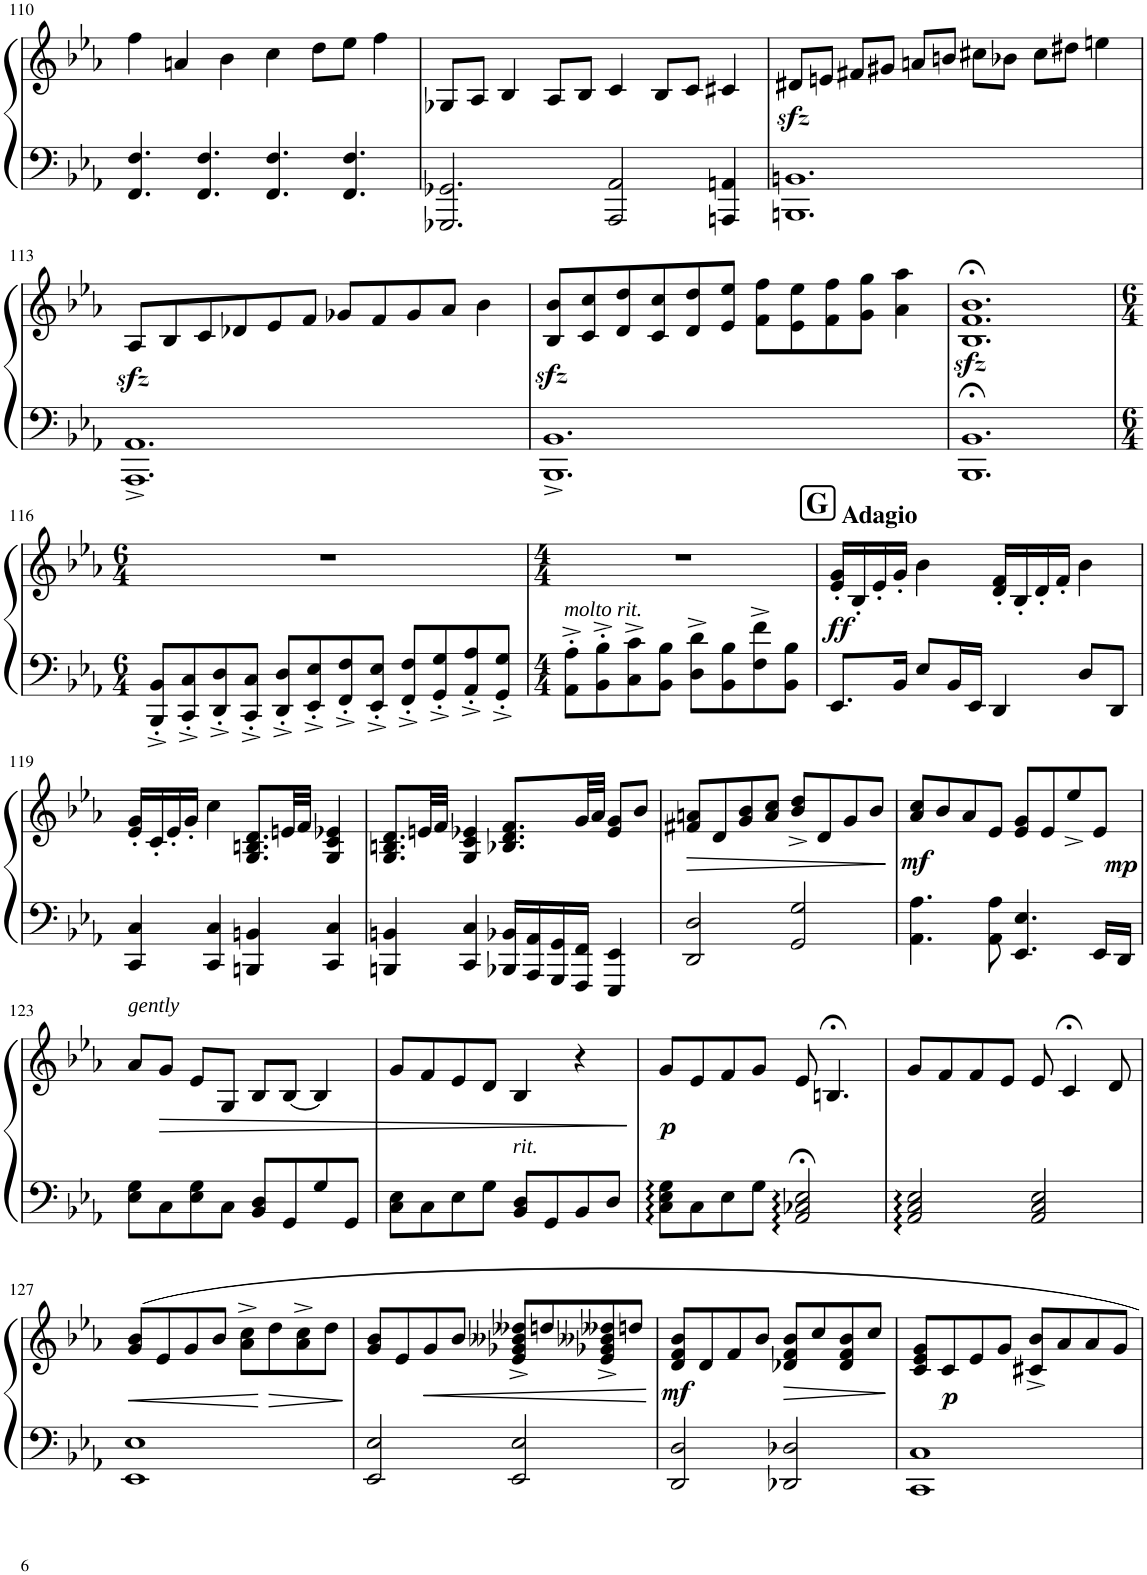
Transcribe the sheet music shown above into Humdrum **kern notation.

**kern	**kern	**dynam
*part1	*part1	*part1
*staff2	*staff1	*staff1/2
*I"Piano	*	*
*I'Pno.	*	*
!!LO:PB:g=z
*clefF4	*clefG2	*
*k[b-e-a-]	*k[b-e-a-]	*
*M6/4	*M6/4	*
=110	=110	=110
4.FF/ 4.F/	4ff\	.
.	4an/	.
4.FF/ 4.F/	.	.
.	4b-\	.
4.FF/ 4.F/	4cc\	.
.	8dd\L	.
4.FF/ 4.F/	8ee-\J	.
.	4ff\	.
=111	=111	=111
2.GGG-X/ 2.GG-X/	8G-X/L	.
.	8A-/J	.
.	4B-/	.
.	8A-/L	.
.	8B-/J	.
2AAA-/ 2AA-/	4c/	.
.	8B-/L	.
.	8c/J	.
4AAAn/ 4AAn/	4c#X/	.
=112	=112	=112
1.BBBn 1.BBn	8d#Xzz</L	.
.	8en/J	.
.	8f#X/L	.
.	8g#X/J	.
.	8an/L	.
.	8bn/J	.
.	8cc#X\L	.
.	8b-X\J	.
.	8cc#\L	.
.	8dd#X\J	.
.	4een\	.
!!LO:LB:g=z
=113	=113	=113
1.AAA-^ 1.AA-^	8A-zz</L	.
.	8B-/	.
.	8c/	.
.	8d-X/	.
.	8e-/	.
.	8f/J	.
.	8g-X/L	.
.	8f/	.
.	8g-/	.
.	8a-/J	.
.	4b-\	.
=114	=114	=114
1.BBB-zz>^ 1.BB-zz>^	8B-/ 8b-/L	.
.	8c/ 8cc/	.
.	8d/ 8dd/	.
.	8c/ 8cc/	.
.	8d/ 8dd/	.
.	8e-/ 8ee-/J	.
.	8f\ 8ff\L	.
.	8e-\ 8ee-\	.
.	8f\ 8ff\	.
.	8g\ 8gg\J	.
.	4a-\ 4aa-\	.
=115	=115	=115
1.BBB-;< 1.BB-;<	1.B-zz<;< 1.fzz<;< 1.b-zz<;<	.
!!LO:LB:g=z
=116	=116	=116
*M6/4	*M6/4	*
8BBB-/'^ 8BB-/'^L	1.r	.
8CC/'^ 8C/'^	.	.
8DD/'^ 8D/'^	.	.
8CC/'^ 8C/'^J	.	.
8DD/'^ 8D/'^L	.	.
8EE-/'^ 8E-/'^	.	.
8FF/'^ 8F/'^	.	.
8EE-/'^ 8E-/'^J	.	.
8FF/'^ 8F/'^L	.	.
8GG/'^ 8G/'^	.	.
8AA-/'^ 8A-/'^	.	.
8GG/'^ 8G/'^J	.	.
=117	=117	=117
*M4/4	*M4/4	*
!LO:TX:a:i:t=molto rit.	!	!
8AA-\'^ 8A-\'^L	1r	.
8BB-\'^ 8B-\'^	.	.
8C\^ 8c\^	.	.
8BB-\ 8B-\J	.	.
8D\^ 8d\^L	.	.
8BB-\ 8B-\	.	.
8F\^ 8f\^	.	.
8BB-\ 8B-\J	.	.
=118	=118	=118
!!LO:REH:place=s1:a:B:cj:fs=14:t=G
!	!LO:TX:a:B:t=Adagio	!
!	!	!LO:DY:b
8.EE-/L	16e-/' 16g/'LL	ff
.	16B-'/	.
.	16e-'/	.
16BB-/Jk	16g'/JJ	.
8E-/L	4b-\	.
16BB-/L	.	.
16EE-/JJ	.	.
4DD/	16d/' 16f/'LL	.
.	16B-'/	.
.	16d'/	.
.	16f'/JJ	.
8D/L	4b-\	.
8DD/J	.	.
!!LO:LB:g=z
=119	=119	=119
4CC/ 4C/	16e-/' 16g/'LL	.
.	16c'/	.
.	16e-'/	.
.	16g'/JJ	.
4CC/ 4C/	4cc\	.
4BBBn/ 4BBn/	8.G/ 8.Bn/ 8.d/L	.
.	32en/LL	.
.	32f/JJJ	.
4CC/ 4C/	4G/ 4c/ 4e-X/	.
=120	=120	=120
4BBBn/ 4BBn/	8.G/ 8.Bn/ 8.d/L	.
.	32en/LL	.
.	32f/JJJ	.
4CC/ 4C/	4G/ 4c/ 4e-X/	.
16BBB-X/ 16BB-X/LL	8.B-X/ 8.d/ 8.f/L	.
16AAA-/ 16AA-/	.	.
16GGG/ 16GG/	.	.
16FFF/ 16FF/JJ	32g/LL	.
.	32a-/JJJ	.
4EEE-/ 4EE-/	8e-/ 8g/L	.
.	8b-/J	.
=121	=121	=121
!	!	!LO:HP:b
2DD/ 2D/	8f#X/ 8an/L	>
.	8d/	.
.	8g/ 8b-/	.
.	8a/ 8cc/J	.
2GG/ 2G/	8b-/^ 8dd/^L	.
.	8d/	.
.	8g/	.
.	8b-/J	.
.	.	]
=122	=122	=122
!	!	!LO:DY:b
4.AA-\ 4.A-\	8a-/ 8cc/L	mf
.	8b-/	.
.	8a-/	.
8AA-\ 8A-\	8e-/J	.
4.EE-/ 4.E-/	8e-/ 8g/L	.
.	8e-/	.
.	8ee-^/	.
16EE-/LL	8e-/J	.
!	!	!LO:DY:a=2
16DD/JJ	.	mp
!!LO:LB:g=z
=123	=123	=123
!	!LO:TX:a:i:t=gently	!
8E-\ 8G\L	8a-/L	.
!	!	!LO:HP:b
8C\	8g/J	>
8E-\ 8G\	8e-/L	.
8C\J	8G/J	.
8BB-/ 8D/L	8B-/L	.
8GG/	[8B-/J	.
8G/	4B-/]	.
8GG/J	.	.
=124	=124	=124
8C\ 8E-\L	8g/L	.
8C\	8f/	.
8E-\	8e-/	.
8G\J	8d/J	.
!LO:TX:a:i:t=rit.	!	!
8BB-/ 8D/L	4B-/	.
8GG/	.	.
8BB-/	4r	.
8D/J	.	.
.	.	]
=125	=125	=125
!	!	!LO:DY:a=2
8C\ 8E-\ 8G\L	8g/L	p
8C\	8e-/	.
8E-\	8f/	.
8G\J	8g/J	.
2AA-/;< 2C-X/;< 2E-/;<	8e-/	.
.	4.Bn;</	.
=126	=126	=126
2AA-/ 2C/ 2E-/	8g/L	.
.	8f/	.
.	8f/	.
.	8e-/J	.
2AA-/ 2C/ 2E-/	8e-/	.
.	4c;</	.
.	8d/	.
!!LO:LB:g=z
=127	=127	=127
!	!	!LO:HP:b
1EE- 1E-	8g/ 8b-/L	<
.	8e-/	.
.	8g/	.
.	8b-/J	.
.	8a-\^ 8cc\^L	.
!	!	!LO:HP:n=1:b
.	8dd\	[ >
.	8a-\^ 8cc\^	.
.	8dd\J	.
.	.	]
=128	=128	=128
2EE-/ 2E-/	8g/ 8b-/L	.
.	8e-/	.
!	!	!LO:HP:b
.	8g/	<
.	8b-/J	.
2EE-/ 2E-/	8e-/^ 8g-X/^ 8b--X/^ 8dd--X/^L	.
.	8ddn/	.
.	8e-/^ 8g-X/^ 8b--X/^ 8dd--X/^	.
.	8ddn/J	.
.	.	[
=129	=129	=129
!	!	!LO:DY:b
2DD/ 2D/	8d/ 8f/ 8b-/L	mf
.	8d/	.
.	8f/	.
.	8b-/J	.
!	!	!LO:HP:b
2DD-X/ 2D-X/	8d-X/ 8f/ 8b-/L	>
.	8cc/	.
.	8d-/ 8f/ 8b-/	.
.	8cc/J	.
.	.	]
=130	=130	=130
1CC 1C	8c/ 8e-/ 8g/L	.
!	!	!LO:DY:b
.	8c/	p
.	8e-/	.
.	8g/J	.
.	8c#X/^ 8b-/^L	.
.	8a-/	.
.	8a-/	.
.	8g/J	.
=	=	=
*-	*-	*-
